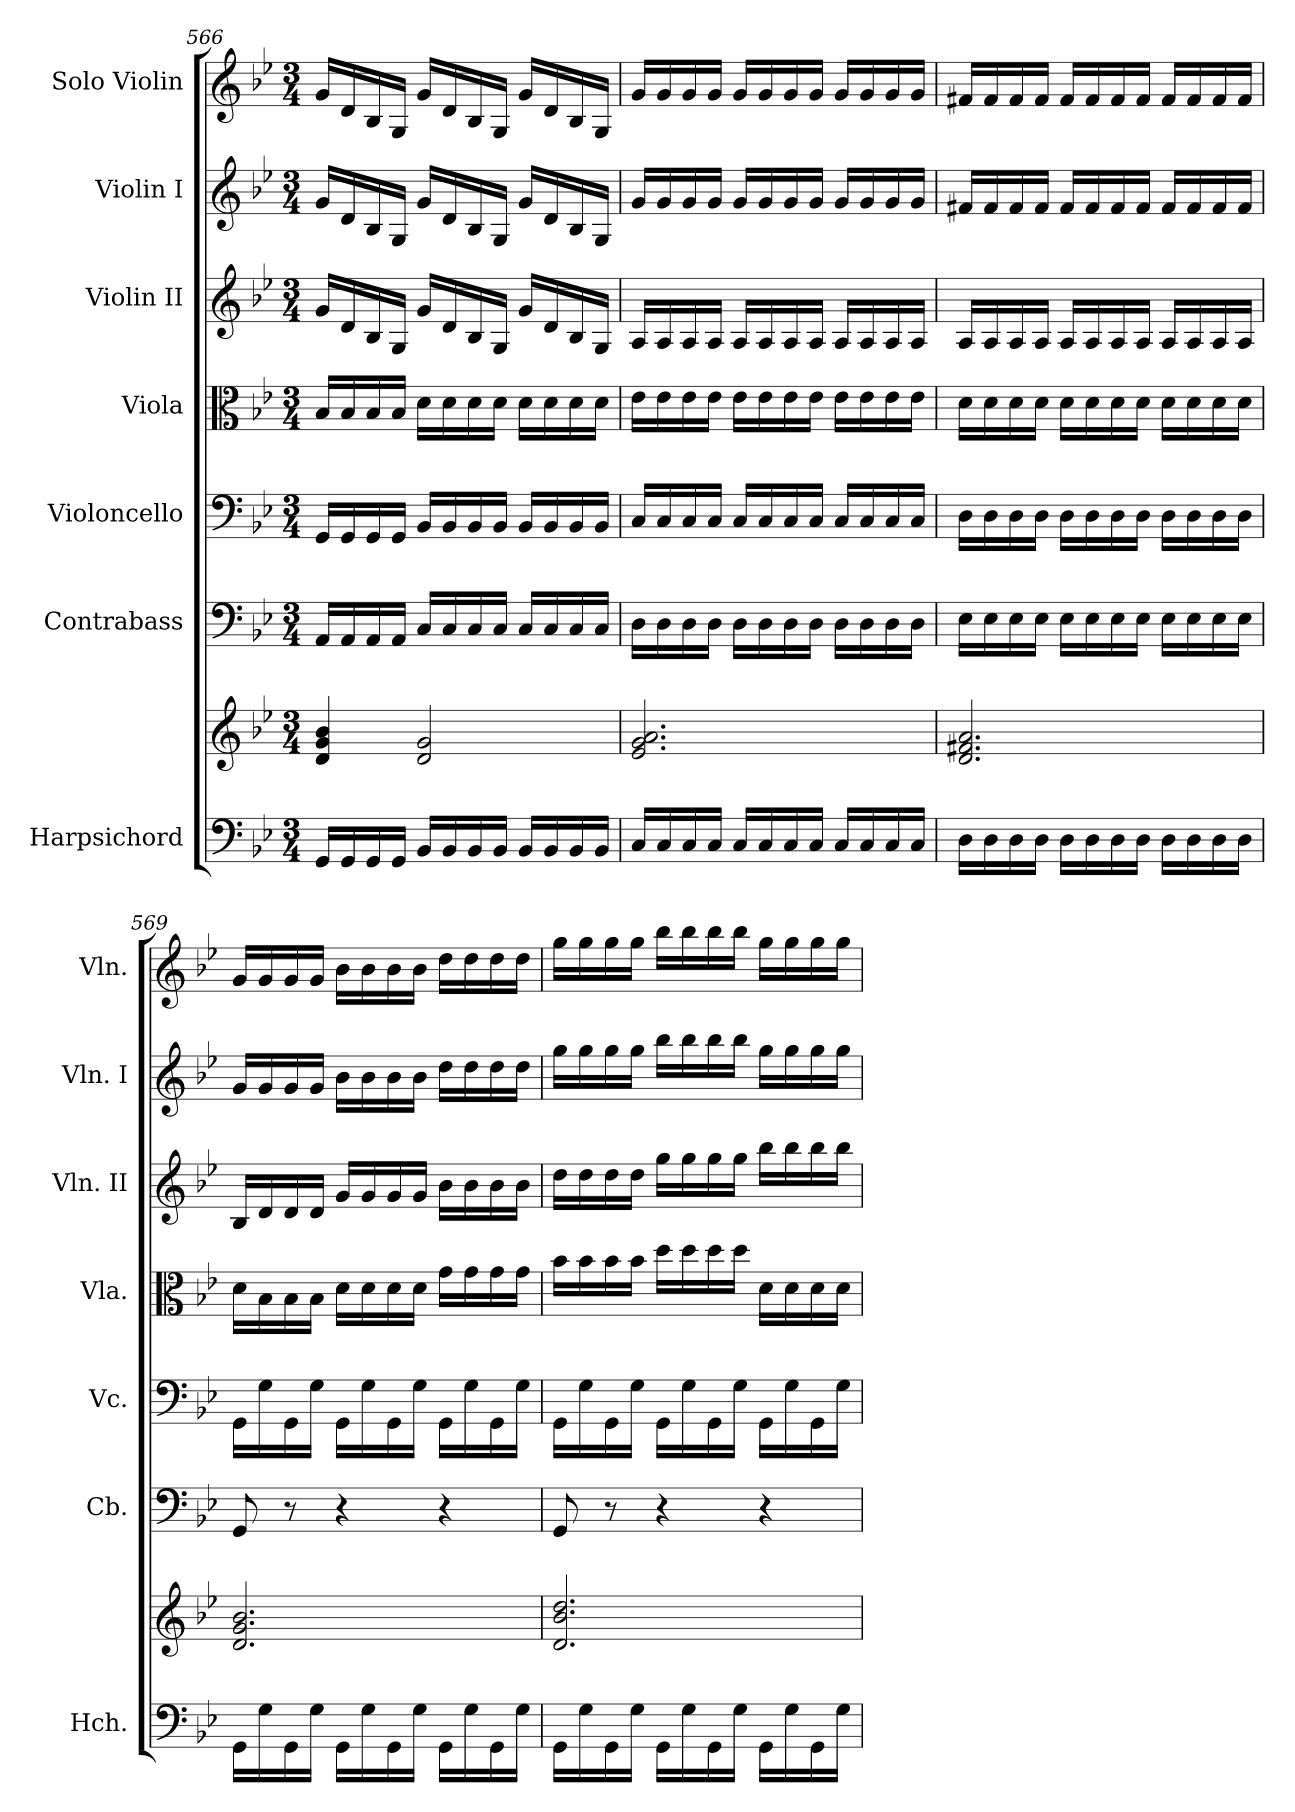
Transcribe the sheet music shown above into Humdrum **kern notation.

**kern	**kern	**kern	**kern	**kern	**kern	**kern	**kern
*part7	*part7	*part6	*part5	*part4	*part3	*part2	*part1
*staff8	*staff7	*staff6	*staff5	*staff4	*staff3	*staff2	*staff1
*I"Harpsichord	*	*I"Contrabass	*I"Violoncello	*I"Viola	*I"Violin II	*I"Violin I	*I"Solo Violin
*I'Hch.	*	*I'Cb.	*I'Vc.	*I'Vla.	*I'Vln. II	*I'Vln. I	*I'Vln.
*clefF4	*clefG2	*clefF4	*clefF4	*clefC3	*clefG2	*clefG2	*clefG2
*	*	*ITrd7c12	*	*	*	*	*
*k[b-e-]	*k[b-e-]	*k[b-e-]	*k[b-e-]	*k[b-e-]	*k[b-e-]	*k[b-e-]	*k[b-e-]
*M3/4	*M3/4	*M3/4	*M3/4	*M3/4	*M3/4	*M3/4	*M3/4
=566	=566	=566	=566	=566	=566	=566	=566
16GG/LL	4d/ 4g/ 4b-/	16AAA/LL	16GG/LL	16B-/LL	16g/LL	16g/LL	16g/LL
16GG/	.	16AAA/	16GG/	16B-/	16d/	16d/	16d/
16GG/	.	16AAA/	16GG/	16B-/	16B-/	16B-/	16B-/
16GG/JJ	.	16AAA/JJ	16GG/JJ	16B-/JJ	16G/JJ	16G/JJ	16G/JJ
16BB-/LL	2d/ 2g/	16CC/LL	16BB-/LL	16d\LL	16g/LL	16g/LL	16g/LL
16BB-/	.	16CC/	16BB-/	16d\	16d/	16d/	16d/
16BB-/	.	16CC/	16BB-/	16d\	16B-/	16B-/	16B-/
16BB-/JJ	.	16CC/JJ	16BB-/JJ	16d\JJ	16G/JJ	16G/JJ	16G/JJ
16BB-/LL	.	16CC/LL	16BB-/LL	16d\LL	16g/LL	16g/LL	16g/LL
16BB-/	.	16CC/	16BB-/	16d\	16d/	16d/	16d/
16BB-/	.	16CC/	16BB-/	16d\	16B-/	16B-/	16B-/
16BB-/JJ	.	16CC/JJ	16BB-/JJ	16d\JJ	16G/JJ	16G/JJ	16G/JJ
!!LO:PB:g=z
=567	=567	=567	=567	=567	=567	=567	=567
16C/LL	2.e-/ 2.g/ 2.a/	16DD\LL	16C/LL	16e-\LL	16A/LL	16g/LL	16g/LL
16C/	.	16DD\	16C/	16e-\	16A/	16g/	16g/
16C/	.	16DD\	16C/	16e-\	16A/	16g/	16g/
16C/JJ	.	16DD\JJ	16C/JJ	16e-\JJ	16A/JJ	16g/JJ	16g/JJ
16C/LL	.	16DD\LL	16C/LL	16e-\LL	16A/LL	16g/LL	16g/LL
16C/	.	16DD\	16C/	16e-\	16A/	16g/	16g/
16C/	.	16DD\	16C/	16e-\	16A/	16g/	16g/
16C/JJ	.	16DD\JJ	16C/JJ	16e-\JJ	16A/JJ	16g/JJ	16g/JJ
16C/LL	.	16DD\LL	16C/LL	16e-\LL	16A/LL	16g/LL	16g/LL
16C/	.	16DD\	16C/	16e-\	16A/	16g/	16g/
16C/	.	16DD\	16C/	16e-\	16A/	16g/	16g/
16C/JJ	.	16DD\JJ	16C/JJ	16e-\JJ	16A/JJ	16g/JJ	16g/JJ
=568	=568	=568	=568	=568	=568	=568	=568
16D\LL	2.d/ 2.f#X/ 2.a/	16EE-\LL	16D\LL	16d\LL	16A/LL	16f#X/LL	16f#X/LL
16D\	.	16EE-\	16D\	16d\	16A/	16f#/	16f#/
16D\	.	16EE-\	16D\	16d\	16A/	16f#/	16f#/
16D\JJ	.	16EE-\JJ	16D\JJ	16d\JJ	16A/JJ	16f#/JJ	16f#/JJ
16D\LL	.	16EE-\LL	16D\LL	16d\LL	16A/LL	16f#/LL	16f#/LL
16D\	.	16EE-\	16D\	16d\	16A/	16f#/	16f#/
16D\	.	16EE-\	16D\	16d\	16A/	16f#/	16f#/
16D\JJ	.	16EE-\JJ	16D\JJ	16d\JJ	16A/JJ	16f#/JJ	16f#/JJ
16D\LL	.	16EE-\LL	16D\LL	16d\LL	16A/LL	16f#/LL	16f#/LL
16D\	.	16EE-\	16D\	16d\	16A/	16f#/	16f#/
16D\	.	16EE-\	16D\	16d\	16A/	16f#/	16f#/
16D\JJ	.	16EE-\JJ	16D\JJ	16d\JJ	16A/JJ	16f#/JJ	16f#/JJ
!!LO:PB:g=z
=569	=569	=569	=569	=569	=569	=569	=569
16GG\LL	2.d/ 2.g/ 2.b-/	8GGG/	16GG\LL	16d\LL	16B-/LL	16g/LL	16g/LL
16G\	.	.	16G\	16B-\	16d/	16g/	16g/
16GG\	.	8r	16GG\	16B-\	16d/	16g/	16g/
16G\JJ	.	.	16G\JJ	16B-\JJ	16d/JJ	16g/JJ	16g/JJ
16GG\LL	.	4r	16GG\LL	16d\LL	16g/LL	16b-\LL	16b-\LL
16G\	.	.	16G\	16d\	16g/	16b-\	16b-\
16GG\	.	.	16GG\	16d\	16g/	16b-\	16b-\
16G\JJ	.	.	16G\JJ	16d\JJ	16g/JJ	16b-\JJ	16b-\JJ
16GG\LL	.	4r	16GG\LL	16g\LL	16b-\LL	16dd\LL	16dd\LL
16G\	.	.	16G\	16g\	16b-\	16dd\	16dd\
16GG\	.	.	16GG\	16g\	16b-\	16dd\	16dd\
16G\JJ	.	.	16G\JJ	16g\JJ	16b-\JJ	16dd\JJ	16dd\JJ
=570	=570	=570	=570	=570	=570	=570	=570
16GG\LL	2.d/ 2.b-/ 2.dd/	8GGG/	16GG\LL	16b-\LL	16dd\LL	16gg\LL	16gg\LL
16G\	.	.	16G\	16b-\	16dd\	16gg\	16gg\
16GG\	.	8r	16GG\	16b-\	16dd\	16gg\	16gg\
16G\JJ	.	.	16G\JJ	16b-\JJ	16dd\JJ	16gg\JJ	16gg\JJ
16GG\LL	.	4r	16GG\LL	16dd\LL	16gg\LL	16bb-\LL	16bb-\LL
16G\	.	.	16G\	16dd\	16gg\	16bb-\	16bb-\
16GG\	.	.	16GG\	16dd\	16gg\	16bb-\	16bb-\
16G\JJ	.	.	16G\JJ	16dd\JJ	16gg\JJ	16bb-\JJ	16bb-\JJ
16GG\LL	.	4r	16GG\LL	16d\LL	16bb-\LL	16gg\LL	16gg\LL
16G\	.	.	16G\	16d\	16bb-\	16gg\	16gg\
16GG\	.	.	16GG\	16d\	16bb-\	16gg\	16gg\
16G\JJ	.	.	16G\JJ	16d\JJ	16bb-\JJ	16gg\JJ	16gg\JJ
=	=	=	=	=	=	=	=
*-	*-	*-	*-	*-	*-	*-	*-
